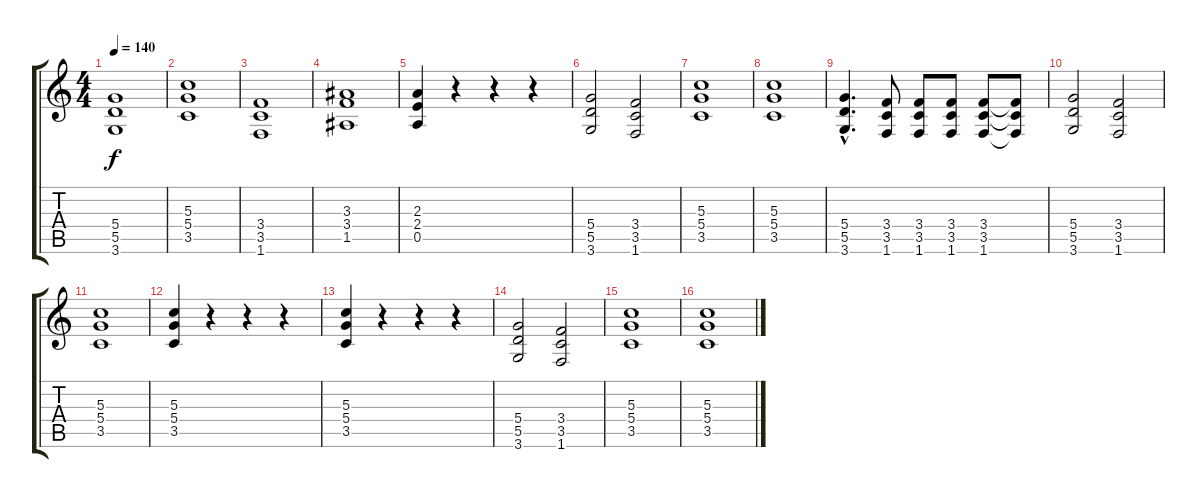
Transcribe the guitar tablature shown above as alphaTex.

\track "" {instrument overdrivenguitar}
\staff {score tabs}
\tuning (E4 B3 G3 D3 A2 E2) {hide}
\ts (4 4)
\tempo 140
\clef g2
\ks c
(5.4{t} 5.5{t} 3.6{t}).1{dy f} |
(5.3 5.4 3.5).1 |
(3.4 3.5 1.6).1 |
(3.3 3.4 1.5).1 |
(2.3 2.4 0.5).4 r.4 r.4 r.4 |
(5.4 5.5 3.6).2 (3.4 3.5 1.6).2 |
(5.3 5.4 3.5).1 |
(5.3 5.4 3.5).1 |
(5.4{hac} 5.5{hac} 3.6{hac}).4{d} (3.4 3.5 1.6).8 (3.4 3.5 1.6).8 (3.4 3.5 1.6).8 (3.4 3.5 1.6).8 (3.4{t} 3.5{t} 1.6{t}).8 |
(5.4 5.5 3.6).2 (3.4 3.5 1.6).2 |
(5.3 5.4 3.5).1 |
(5.3 5.4 3.5).4 r.4 r.4 r.4 |
(5.3 5.4 3.5).4 r.4 r.4 r.4 |
(5.4 5.5 3.6).2 (3.4 3.5 1.6).2 |
(5.3 5.4 3.5).1 |
(5.3 5.4 3.5).1
